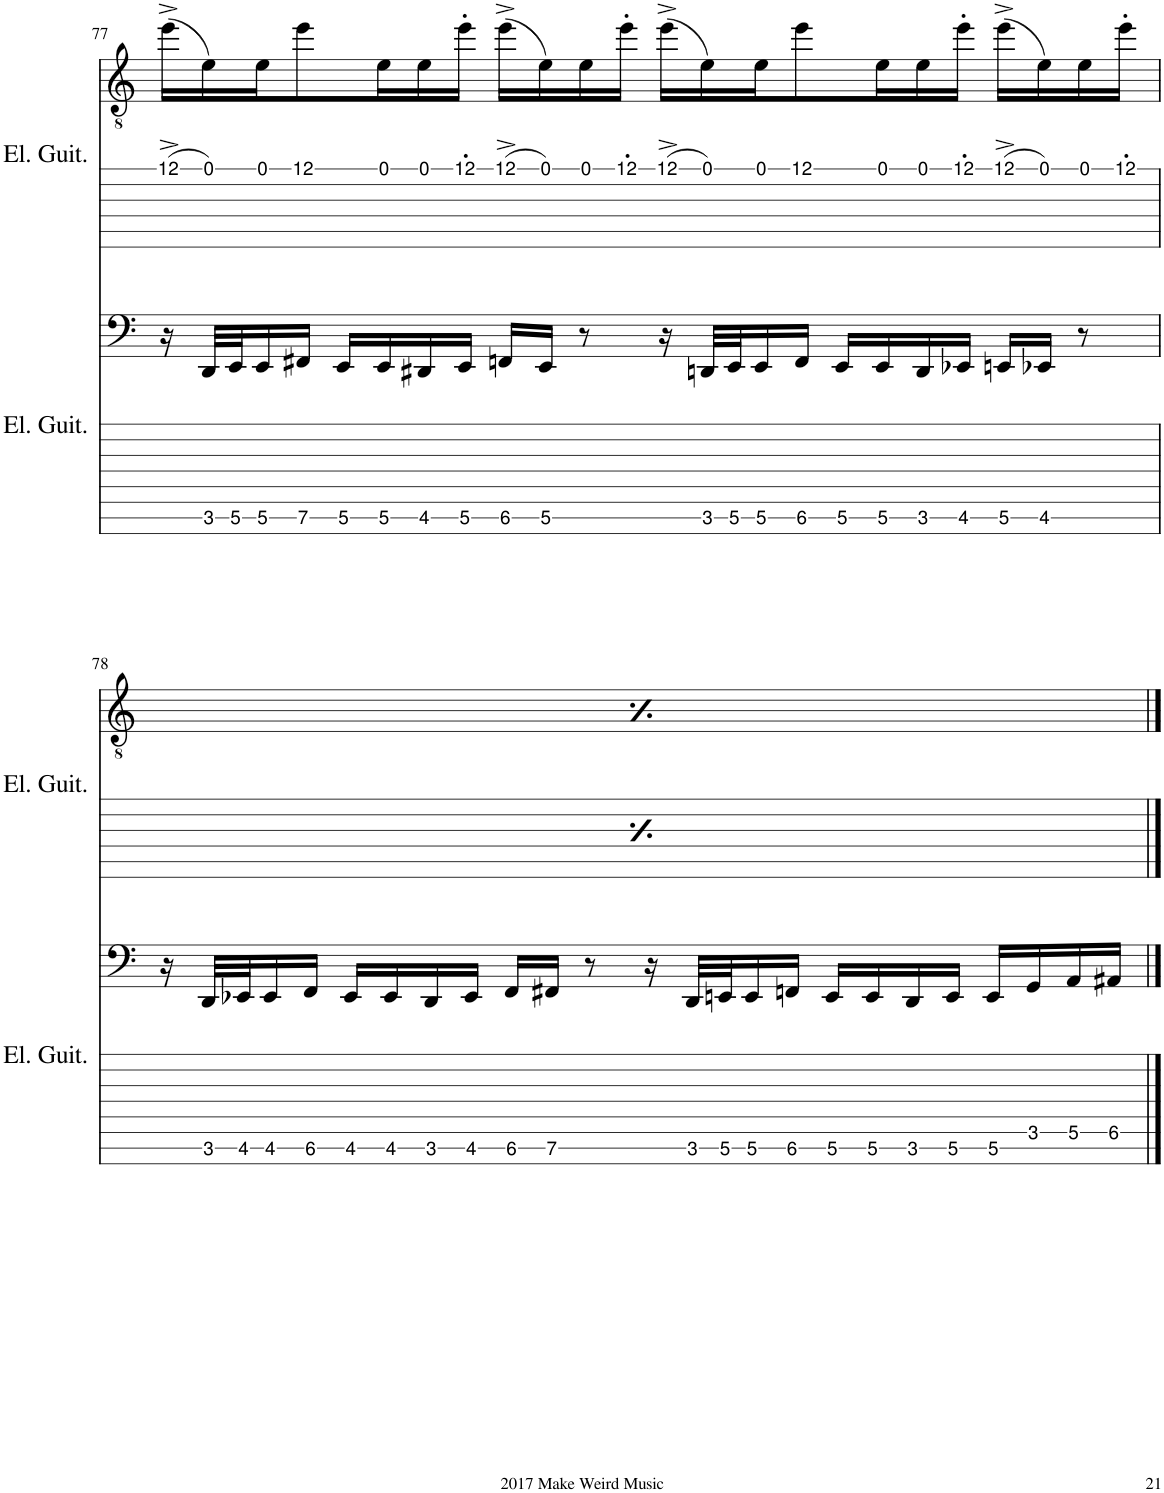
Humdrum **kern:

**kern	**kern	**kern	**kern
*part2	*part2	*part1	*part1
*staff4	*staff3	*staff2	*staff1
*I"Electric Guitar	*	*I"Electric Guitar	*
*I'El. Guit.	*	*I'El. Guit.	*
!!LO:PB:g=z
*	*clefF4	*	*clefGv2
*k[]	*k[]	*k[]	*k[]
*M6/4	*M6/4	*M6/4	*M6/4
=77	=77	=77	=77
16r	16r	16ee^LL	(16ee^\LL
32DDLLL	32DD/LLL	16e	16e\)
32EEJ	32EE/J	.	.
16EE	16EE/	16eJ	16e\J
16FF#	16FF#X/JJ	8ee	8ee\
16EE	16EE/LL	.	.
16EE	16EE/	16eL	16e\L
16DD#	16DD#X/	16e	16e\
16EE	16EE/JJ	16ee'	16ee'\JJ
16FF	16FFn/LL	16ee^	(16ee^\LL
16EEJJ	16EE/JJ	16e	16e\)
8r	8r	16e	16e\
.	.	16ee'JJ	16ee'\JJ
16r	16r	16ee^LL	(16ee^\LL
32DDLLL	32DDn/LLL	16e	16e\)
32EEJ	32EE/J	.	.
16EE	16EE/	16eJ	16e\J
16FF	16FF/JJ	8ee	8ee\
16EE	16EE/LL	.	.
16EE	16EE/	16eL	16e\L
16DD	16DD/	16e	16e\
16EE-	16EE-X/JJ	16ee'	16ee'\JJ
16EE	16EEn/LL	16ee^	(16ee^\LL
16EE-JJ	16EE-X/JJ	16e	16e\)
8r	8r	16e	16e\
.	.	16ee'JJ	16ee'\JJ
!!LO:LB:g=z
=78	=78	=78	=78
16r	16r	16ee^LL	(16ee^\LL
32DDLLL	32DD/LLL	16e	16e\)
32EE-J	32EE-X/J	.	.
16EE-	16EE-/	16eJ	16e\J
16FF	16FF/JJ	8ee	8ee\
16EE-	16EE-/LL	.	.
16EE-	16EE-/	16eL	16e\L
16DD	16DD/	16e	16e\
16EE-	16EE-/JJ	16ee'	16ee'\JJ
16FF	16FF/LL	16ee^	(16ee^\LL
16FF#JJ	16FF#X/JJ	16e	16e\)
8r	8r	16e	16e\
.	.	16ee'JJ	16ee'\JJ
16r	16r	16ee^LL	(16ee^\LL
32DDLLL	32DD/LLL	16e	16e\)
32EEJ	32EEn/J	.	.
16EE	16EE/	16eJ	16e\J
16FF	16FFn/JJ	8ee	8ee\
16EE	16EE/LL	.	.
16EE	16EE/	16eL	16e\L
16DD	16DD/	16e	16e\
16EE	16EE/JJ	16ee'	16ee'\JJ
16EE	16EE/LL	16ee^	(16ee^\LL
16GG	16GG/	16e	16e\)
16AA	16AA/	16e	16e\
16AA#JJ	16AA#X/JJ	16ee'JJ	16ee'\JJ
==	==	==	==
*-	*-	*-	*-
